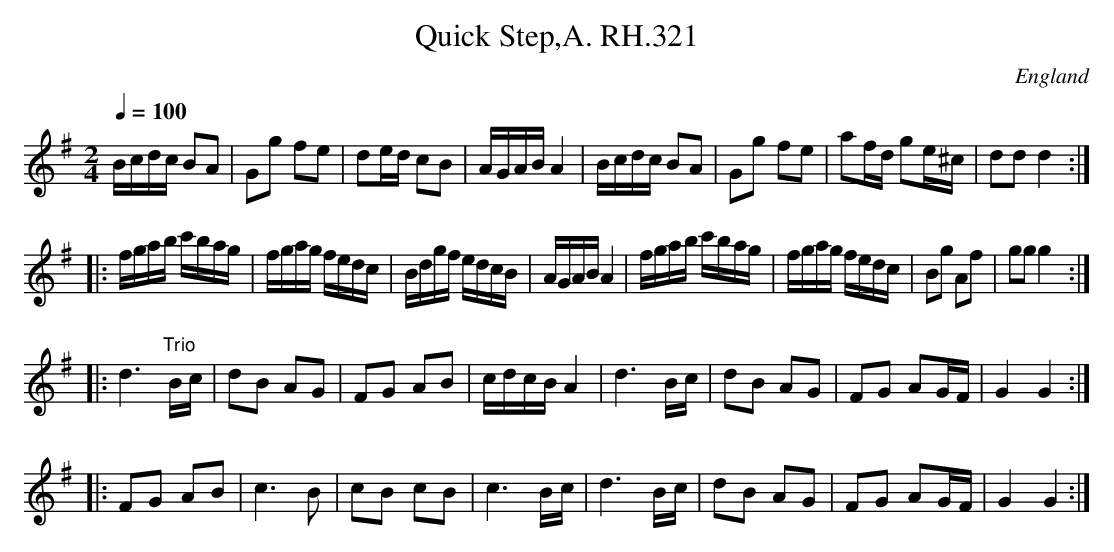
X:1
T:Quick Step,A. RH.321
O:England
M:2/4
L:1/16
Q:1/4=100
K:G major
Bcdc B2A2|G2g2 f2e2|d2ed c2B2|AGAB A4|\
Bcdc B2A2|G2g2 f2e2|a2fd g2e^c|d2d2 d4:|!
|:fgab c'bag|fgag fedc|Bdgf edcB|AGAB A4|\
fgab c'bag|fgag fedc|B2g2 A2f2|g2g2 g4:|!
|:d6"Trio"Bc|d2B2 A2G2|F2G2 A2B2|cdcB A4|\
d6 Bc|d2B2 A2G2|F2G2 A2GF|G4 G4:|!
|:F2G2 A2B2|c6 B2|c2B2 c2B2|c6 Bc|\
d6 Bc|d2B2 A2G2|F2G2 A2GF|G4 G4:|
